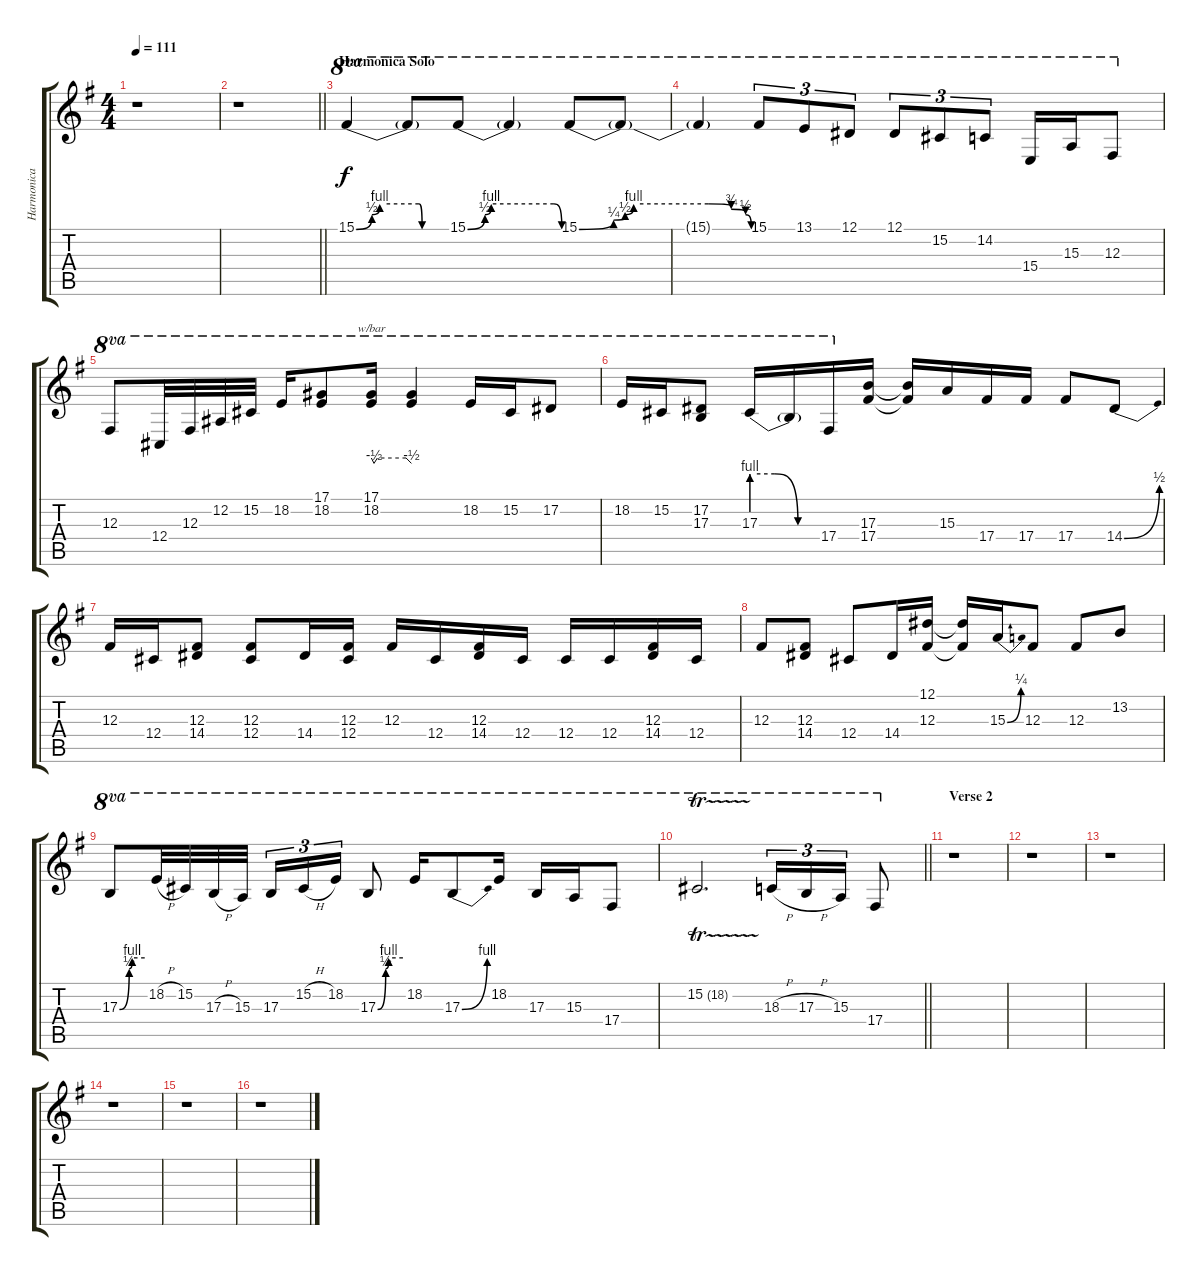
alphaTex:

\track ("Harmonica" "Harmonica") {instrument harmonica}
\staff {score tabs}
\tuning (Eb4 Bb3 Gb3 Db3 Ab2 Eb2) {hide}
\ts (4 4)
\tempo 111
\clef g2
\ks g
r.1{dy f} |
\barLineRight lightlight
r.1 |
\section ("" "Harmonica Solo")
15.1{be (custom 0 0 10 2 15 4 40 4 42 0 60 0)}.4{ot 8va} 15.1{t}.8{ot 8va} 15.1{be (custom 0 0 11 2 15 4 55 4 60 0)}.8{ot 8va} 15.1{t}.4{ot 8va} 15.1{be (custom 0 0 12 1 16 2 19 4 45 4 53 3 58 2 60 0)}.8{ot 8va} 15.1{t}.8{ot 8va} |
15.1{t}.4{ot 8va} 15.1.8{tu (3 2) ot 8va} 13.1.8{tu (3 2) ot 8va} 12.1.8{tu (3 2) ot 8va} 12.1.8{tu (3 2) ot 8va} 15.2.8{tu (3 2) ot 8va} 14.2.8{tu (3 2) ot 8va} 15.4.16{ot 8va} 15.3.16{ot 8va} 12.3.8{ot 8va} |
12.3.8{ot 8va} 12.4.32{ot 8va} 12.3.32{ot 8va} 12.2.32{ot 8va} 15.2.32{ot 8va} 18.2.16{ot 8va} (17.1 18.2).8{ot 8va} (17.1 18.2).16{tbe (custom default 0 0 4 -2 9 0 52 0 60 -2) ot 8va} (17.1{t} 18.2{t}).4{ot 8va} 18.2.16{ot 8va} 15.2.16{ot 8va} 17.2.8{ot 8va} |
18.2.16{ot 8va} 15.2.16{ot 8va} (17.2 17.3).8{ot 8va} 17.3{be (custom 0 4 20 4 40 0 60 0)}.16{ot 8va} 17.3{t}.16{ot 8va} 17.4.16{ot 8va} (17.3 17.4).16 (17.3{t} 17.4{t}).16 15.3.16 17.4.16 17.4.16 17.4.8 14.4{be (bend 0 0 60 2)}.8 |
12.3.16 12.4.16 (12.3 14.4).8 (12.3 12.4).8 14.4.16 (12.3 12.4).16 12.3.16 12.4.16 (12.3 14.4).16 12.4.16 12.4.16 12.4.16 (12.3 14.4).16 12.4.16 |
12.3.8 (12.3 14.4).8 12.4.8 14.4.16 (12.1 12.3).16 (12.1{t} 12.3{t}).16 15.3{be (bend 0 0 60 1)}.16 12.3.8 12.3.8 13.2.8 |
17.3{be (custom 0 0 23 2 30 4 60 4)}.8{ot 8va} 18.2{h}.32{ot 8va} 15.2.32{ot 8va} 17.3{h}.32{ot 8va} 15.3.32{ot 8va} 17.3.16{tu (3 2) ot 8va} 15.2{h}.16{tu (3 2) ot 8va} 18.2.16{tu (3 2) ot 8va} 17.3{be (custom 0 0 19 2 26 4 60 4)}.8{ot 8va} 18.2.16{ot 8va} 17.3{be (bend 0 0 60 4)}.8{ot 8va} 18.2.16{ot 8va} 17.3.16{ot 8va} 15.3.16{ot 8va} 17.4.8{ot 8va} |
\barLineRight lightlight
15.2{tr (18 32)}.2{d ot 8va} 18.3{h}.16{tu (3 2) ot 8va} 17.3{h}.16{tu (3 2) ot 8va} 15.3.16{tu (3 2) ot 8va} 17.4.8{ot 8va} |
\section ("" "Verse 2")
r.1 |
r.1 |
r.1 |
r.1 |
r.1 |
r.1
